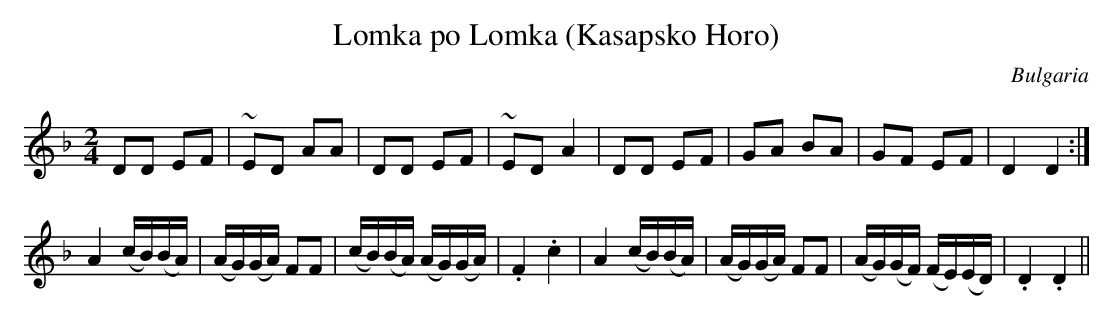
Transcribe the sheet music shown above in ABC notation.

X:1
T:Lomka po Lomka (Kasapsko Horo)
M:2/4
O:Bulgaria
K:D min
D2D2 E2F2|~E2D2 A2A2|D2D2 E2F2|~E2D2 A4|\
D2D2 E2F2|G2A2 B2A2|G2F2 E2F2|D4 D4:|
A4       (cB)(BA)|(AG)(GA) F2F2|\
(cB)(BA) (AG)(GA)|.F4 .c4|\
A4       (cB)(BA)|(AG)(GA) F2F2|\
(AG)(GF) (FE)(ED)|.D4 .D4||
